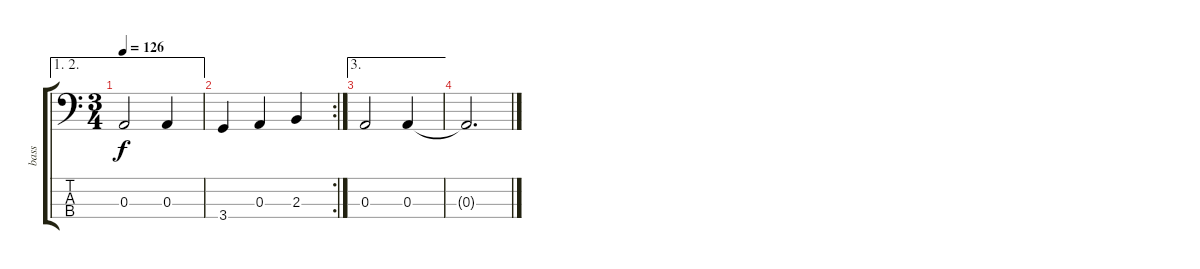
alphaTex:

\track ("bass" "bass") {instrument electricbassfinger}
\staff {score tabs}
\tuning (G2 D2 A1 E1) {hide}
\ae (1 2)
\ts (3 4)
\tempo 126
\clef f4
\ks c
0.3.2{dy f} 0.3.4 |
\rc 2
3.4.4 0.3.4 2.3.4 |
\ae 3
0.3.2 0.3.4 |
0.3{t}.2{d}
